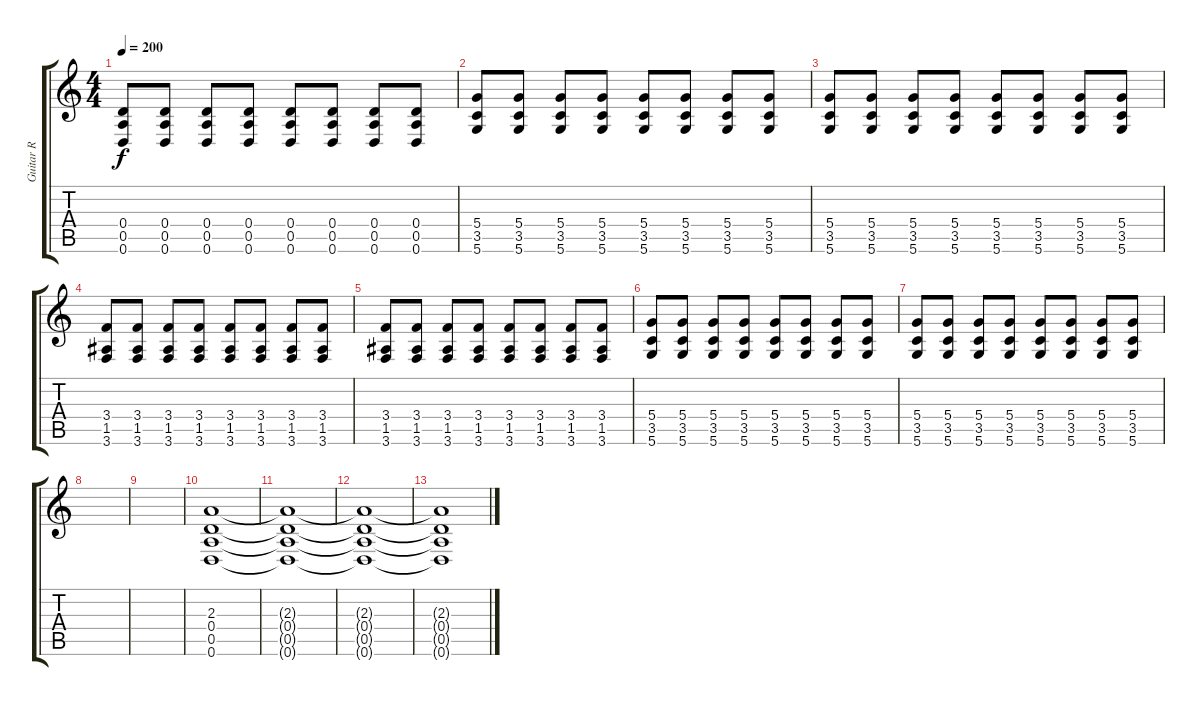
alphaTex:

\track ("Guitar R" "Guitar R") {instrument distortionguitar}
\staff {score tabs}
\tuning (E4 B3 G3 D3 A2 D2) {hide}
\ts (4 4)
\tempo 200
\clef g2
\ks c
(0.4 0.5 0.6).8{dy f} (0.4 0.5 0.6).8 (0.4 0.5 0.6).8 (0.4 0.5 0.6).8 (0.4 0.5 0.6).8 (0.4 0.5 0.6).8 (0.4 0.5 0.6).8 (0.4 0.5 0.6).8 |
(5.4 3.5 5.6).8 (5.4 3.5 5.6).8 (5.4 3.5 5.6).8 (5.4 3.5 5.6).8 (5.4 3.5 5.6).8 (5.4 3.5 5.6).8 (5.4 3.5 5.6).8 (5.4 3.5 5.6).8 |
(5.4 3.5 5.6).8 (5.4 3.5 5.6).8 (5.4 3.5 5.6).8 (5.4 3.5 5.6).8 (5.4 3.5 5.6).8 (5.4 3.5 5.6).8 (5.4 3.5 5.6).8 (5.4 3.5 5.6).8 |
(3.4 1.5 3.6).8 (3.4 1.5 3.6).8 (3.4 1.5 3.6).8 (3.4 1.5 3.6).8 (3.4 1.5 3.6).8 (3.4 1.5 3.6).8 (3.4 1.5 3.6).8 (3.4 1.5 3.6).8 |
(3.4 1.5 3.6).8 (3.4 1.5 3.6).8 (3.4 1.5 3.6).8 (3.4 1.5 3.6).8 (3.4 1.5 3.6).8 (3.4 1.5 3.6).8 (3.4 1.5 3.6).8 (3.4 1.5 3.6).8 |
(5.4 3.5 5.6).8 (5.4 3.5 5.6).8 (5.4 3.5 5.6).8 (5.4 3.5 5.6).8 (5.4 3.5 5.6).8 (5.4 3.5 5.6).8 (5.4 3.5 5.6).8 (5.4 3.5 5.6).8 |
(5.4 3.5 5.6).8 (5.4 3.5 5.6).8 (5.4 3.5 5.6).8 (5.4 3.5 5.6).8 (5.4 3.5 5.6).8 (5.4 3.5 5.6).8 (5.4 3.5 5.6).8 (5.4 3.5 5.6).8 |
|
|
(2.3 0.4 0.5 0.6).1 |
(2.3{t} 0.4{t} 0.5{t} 0.6{t}).1 |
(2.3{t} 0.4{t} 0.5{t} 0.6{t}).1 |
(2.3{t} 0.4{t} 0.5{t} 0.6{t}).1
